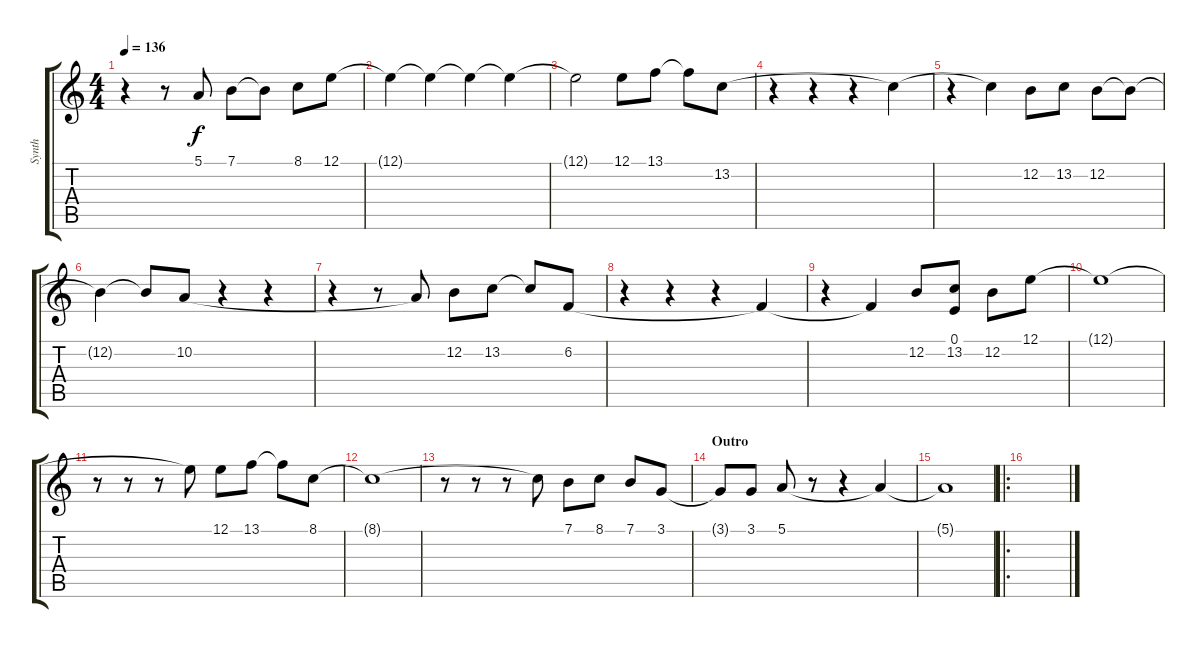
\track ("Synth" "Synth") {instrument stringensemble1}
\staff {score tabs}
\tuning (E4 B3 G3 D3 A2 E2) {hide}
\ts (4 4)
\tempo 136
\clef g2
\ks c
r.4{dy f} r.8 5.1{t}.8 7.1.8 7.1{t}.8 8.1.8 12.1.8 |
12.1{t}.4 12.1{t}.4 12.1{t}.4 12.1{t}.4 |
12.1{t}.2 12.1.8 13.1.8 13.1{t}.8 13.2.8 |
r.4 r.4 r.4 13.2{t}.4 |
r.4 13.2{t}.4 12.2.8 13.2.8 12.2.8 12.2{t}.8 |
12.2{t}.4 12.2{t}.8 10.2.8 r.4 r.4 |
r.4 r.8 10.2{t}.8 12.2.8 13.2.8 13.2{t}.8 6.2.8 |
r.4 r.4 r.4 6.2{t}.4 |
r.4 6.2{t}.4 12.2.8 (0.1 13.2).8 12.2.8 12.1.8 |
12.1{t}.1 |
r.8 r.8 r.8 12.1{t}.8 12.1.8 13.1.8 13.1{t}.8 8.1.8 |
8.1{t}.1 |
r.8 r.8 r.8 8.1{t}.8 7.1.8 8.1.8 7.1.8 3.1.8 |
\section ("" "Outro")
3.1{t}.8 3.1.8 5.1.8 r.8 r.4 5.1{t}.4 |
5.1{t}.1 |
\ro
